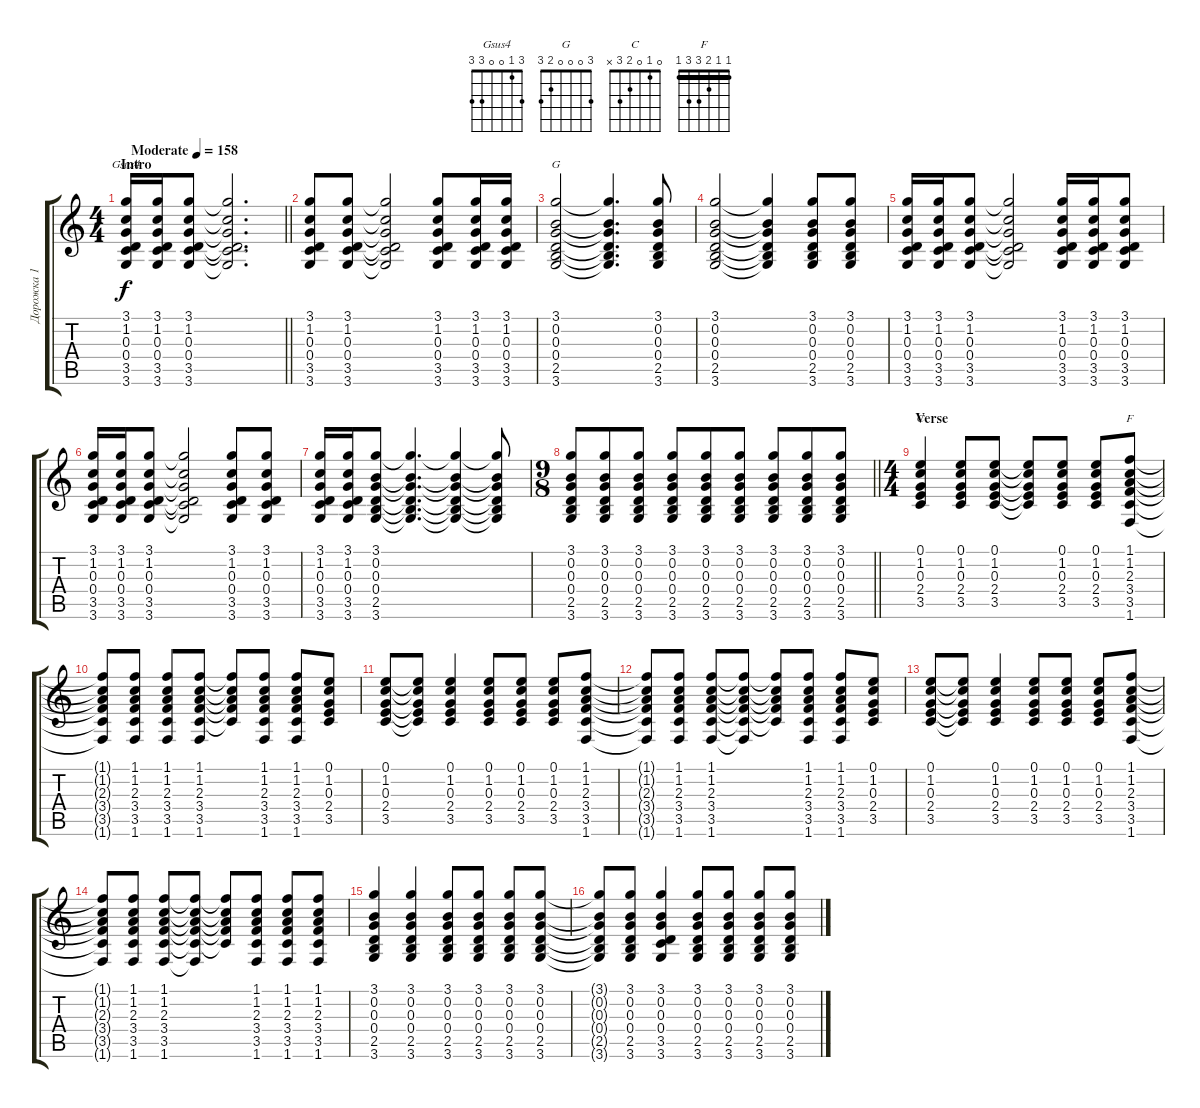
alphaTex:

\track ("Дорожка 1" "Дорожка 1") {instrument distortionguitar}
\staff {score tabs}
\tuning (E4 B3 G3 D3 A2 E2) {hide}
\chord ("Gsus4" 3 1 0 0 3 3)
\chord ("G" 3 0 0 0 2 3)
\chord ("C" 0 1 0 2 3 x)
\chord ("F" 1 1 2 3 3 1) {barre 1}
\ts (4 4)
\section ("" "Intro")
\tempo (158 "Moderate")
\clef g2
\barLineRight lightlight
\ks c
(3.1 1.2 0.3 0.4 3.5 3.6).16{ch "Gsus4" dy f instrument distortionguitar} (3.1 1.2 0.3 0.4 3.5 3.6).16 (3.1 1.2 0.3 0.4 3.5 3.6).8 (3.1{t} 1.2{t} 0.3{t} 0.4{t} 3.5{t} 3.6{t}).2{d} |
(3.1 1.2 0.3 0.4 3.5 3.6).8 (3.1 1.2 0.3 0.4 3.5 3.6).8 (3.1{t} 1.2{t} 0.3{t} 0.4{t} 3.5{t} 3.6{t}).2 (3.1 1.2 0.3 0.4 3.5 3.6).8 (3.1 1.2 0.3 0.4 3.5 3.6).16 (3.1 1.2 0.3 0.4 3.5 3.6).16 |
(3.1 0.2 0.3 0.4 2.5 3.6).2{ch "G"} (3.1{t} 0.2{t} 0.3{t} 0.4{t} 2.5{t} 3.6{t}).4{d} (3.1 0.2 0.3 0.4 2.5 3.6).8 |
(3.1 0.2 0.3 0.4 2.5 3.6).2 (3.1{t} 0.2{t} 0.3{t} 0.4{t} 2.5{t} 3.6{t}).4 (3.1 0.2 0.3 0.4 2.5 3.6).8 (3.1 0.2 0.3 0.4 2.5 3.6).8 |
(3.1 1.2 0.3 0.4 3.5 3.6).16 (3.1 1.2 0.3 0.4 3.5 3.6).16 (3.1 1.2 0.3 0.4 3.5 3.6).8 (3.1{t} 1.2{t} 0.3{t} 0.4{t} 3.5{t} 3.6{t}).2 (3.1 1.2 0.3 0.4 3.5 3.6).16 (3.1 1.2 0.3 0.4 3.5 3.6).16 (3.1 1.2 0.3 0.4 3.5 3.6).8 |
(3.1 1.2 0.3 0.4 3.5 3.6).16 (3.1 1.2 0.3 0.4 3.5 3.6).16 (3.1 1.2 0.3 0.4 3.5 3.6).8 (3.1{t} 1.2{t} 0.3{t} 0.4{t} 3.5{t} 3.6{t}).2 (3.1 1.2 0.3 0.4 3.5 3.6).8 (3.1 1.2 0.3 0.4 3.5 3.6).8 |
(3.1 1.2 0.3 0.4 3.5 3.6).16 (3.1 1.2 0.3 0.4 3.5 3.6).16 (3.1 0.2 0.3 0.4 2.5 3.6).8 (3.1{t} 0.2{t} 0.3{t} 0.4{t} 2.5{t} 3.6{t}).4{d} (3.1{t} 0.2{t} 0.3{t} 0.4{t} 2.5{t} 3.6{t}).4 (3.1{t} 0.2{t} 0.3{t} 0.4{t} 2.5{t} 3.6{t}).8 |
\ts (9 8)
\barLineRight lightlight
(3.1 0.2 0.3 0.4 2.5 3.6).8 (3.1 0.2 0.3 0.4 2.5 3.6).8 (3.1 0.2 0.3 0.4 2.5 3.6).8 (3.1 0.2 0.3 0.4 2.5 3.6).8 (3.1 0.2 0.3 0.4 2.5 3.6).8 (3.1 0.2 0.3 0.4 2.5 3.6).8 (3.1 0.2 0.3 0.4 2.5 3.6).8 (3.1 0.2 0.3 0.4 2.5 3.6).8 (3.1 0.2 0.3 0.4 2.5 3.6).8 |
\ts (4 4)
\section ("" "Verse")
(0.1 1.2 0.3 2.4 3.5).4{ch "C"} (0.1 1.2 0.3 2.4 3.5).8 (0.1 1.2 0.3 2.4 3.5).8 (0.1{t} 1.2{t} 0.3{t} 2.4{t} 3.5{t}).8 (0.1 1.2 0.3 2.4 3.5).8 (0.1 1.2 0.3 2.4 3.5).8 (1.1 1.2 2.3 3.4 3.5 1.6).8{ch "F"} |
(1.1{t} 1.2{t} 2.3{t} 3.4{t} 3.5{t} 1.6{t}).8 (1.1 1.2 2.3 3.4 3.5 1.6).8 (1.1 1.2 2.3 3.4 3.5 1.6).8 (1.1 1.2 2.3 3.4 3.5 1.6).8 (1.1{t} 1.2{t} 2.3{t} 3.4{t} 3.5{t}).8 (1.1 1.2 2.3 3.4 3.5 1.6).8 (1.1 1.2 2.3 3.4 3.5 1.6).8 (0.1 1.2 0.3 2.4 3.5).8 |
(0.1 1.2 0.3 2.4 3.5).8 (0.1{t} 1.2{t} 0.3{t} 2.4{t} 3.5{t}).8 (0.1 1.2 0.3 2.4 3.5).4 (0.1 1.2 0.3 2.4 3.5).8 (0.1 1.2 0.3 2.4 3.5).8 (0.1 1.2 0.3 2.4 3.5).8 (1.1 1.2 2.3 3.4 3.5 1.6).8 |
(1.1{t} 1.2{t} 2.3{t} 3.4{t} 3.5{t} 1.6{t}).8 (1.1 1.2 2.3 3.4 3.5 1.6).8 (1.1 1.2 2.3 3.4 3.5 1.6).8 (1.1{t} 1.2{t} 2.3{t} 3.4{t} 3.5{t} 1.6{t}).8 (1.1{t} 1.2{t} 2.3{t} 3.4{t} 3.5{t}).8 (1.1 1.2 2.3 3.4 3.5 1.6).8 (1.1 1.2 2.3 3.4 3.5 1.6).8 (0.1 1.2 0.3 2.4 3.5).8 |
(0.1 1.2 0.3 2.4 3.5).8 (0.1{t} 1.2{t} 0.3{t} 2.4{t} 3.5{t}).8 (0.1 1.2 0.3 2.4 3.5).4 (0.1 1.2 0.3 2.4 3.5).8 (0.1 1.2 0.3 2.4 3.5).8 (0.1 1.2 0.3 2.4 3.5).8 (1.1 1.2 2.3 3.4 3.5 1.6).8 |
(1.1{t} 1.2{t} 2.3{t} 3.4{t} 3.5{t} 1.6{t}).8 (1.1 1.2 2.3 3.4 3.5 1.6).8 (1.1 1.2 2.3 3.4 3.5 1.6).8 (1.1{t} 1.2{t} 2.3{t} 3.4{t} 3.5{t} 1.6{t}).8 (1.1{t} 1.2{t} 2.3{t} 3.4{t} 3.5{t}).8 (1.1 1.2 2.3 3.4 3.5 1.6).8 (1.1 1.2 2.3 3.4 3.5 1.6).8 (1.1 1.2 2.3 3.4 3.5 1.6).8 |
(3.1 0.2 0.3 0.4 2.5 3.6).4 (3.1 0.2 0.3 0.4 2.5 3.6).4 (3.1 0.2 0.3 0.4 2.5 3.6).8 (3.1 0.2 0.3 0.4 2.5 3.6).8 (3.1 0.2 0.3 0.4 2.5 3.6).8 (3.1 0.2 0.3 0.4 2.5 3.6).8 |
(3.1{t} 0.2{t} 0.3{t} 0.4{t} 2.5{t} 3.6{t}).8 (3.1 0.2 0.3 0.4 2.5 3.6).8 (3.1 0.2 0.3 0.4 3.5 3.6).4 (3.1 0.2 0.3 0.4 2.5 3.6).8 (3.1 0.2 0.3 0.4 2.5 3.6).8 (3.1 0.2 0.3 0.4 2.5 3.6).8 (3.1 0.2 0.3 0.4 2.5 3.6).8
